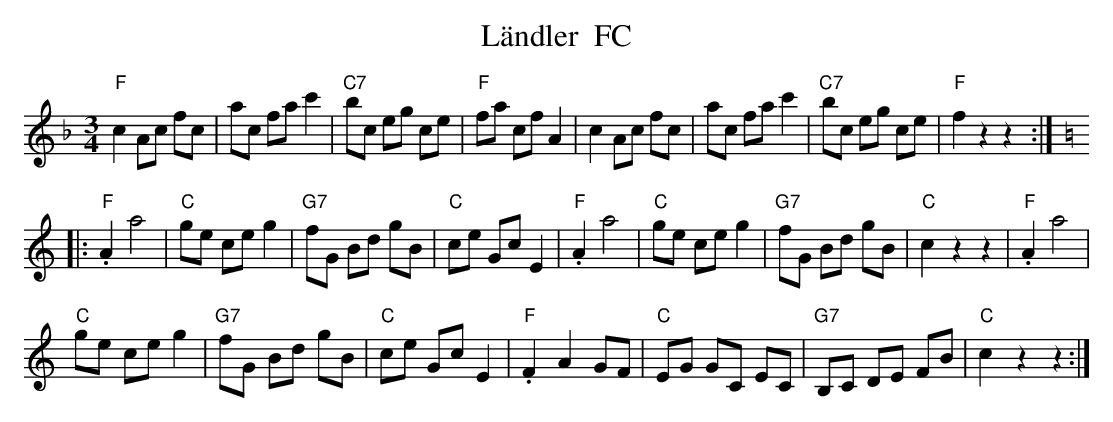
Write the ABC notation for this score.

X:1
T: L\"andler  FC
M:3/4
L:1/8
K:F
"F"c2 Ac fc | ac fa c'2 | "C7"bc eg ce | "F"fa cf A2 | c2 Ac fc | ac fa c'2 | "C7"bc eg ce | "F"f2z2z2 :: [K:C]
"F".A2 a4 | "C"ge ce g2 | "G7"fG Bd gB | "C"ce Gc E2 | "F".A2 a4 | "C"ge ce g2 | "G7"fG Bd gB | "C"c2 z2z2 | "F".A2 a4 |
"C"ge ce g2 | "G7"fG Bd gB | "C"ce Gc E2 | "F".F2A2 GF | "C"EG GC EC | "G7"B,C DE FB | "C"c2z2z2 :|
